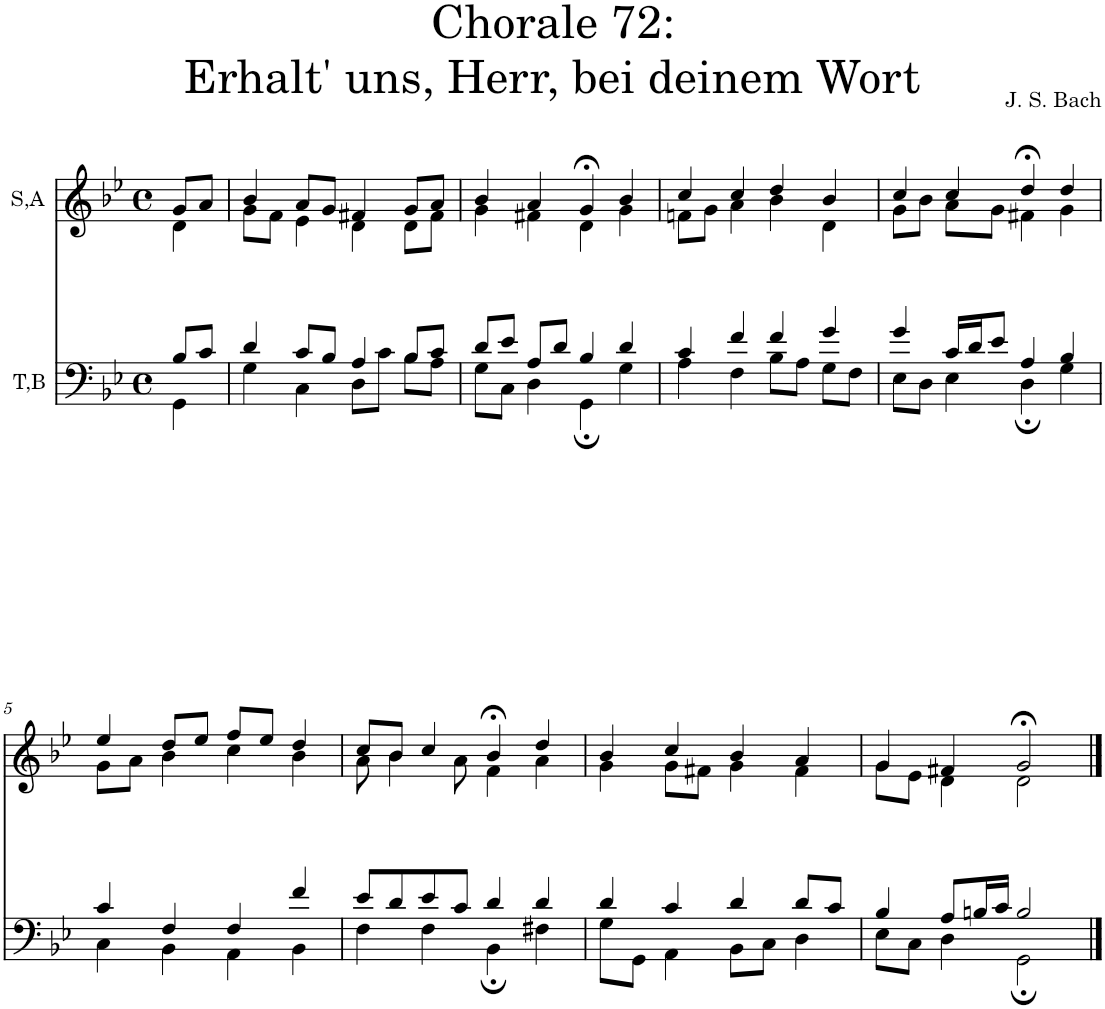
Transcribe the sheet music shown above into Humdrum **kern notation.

**kern	**kern
*part2	*part1
*staff2	*staff1
*I"T,B	*I"S,A
*clefF4	*clefG2
*k[b-e-]	*k[b-e-]
*M4/4	*M4/4
*met(c)	*met(c)
=	=
*^	*^
8B-/L	4GG\	8g/L	4d\
8c/J	.	8a/J	.
=1	=1	=1	=1
4d/	4G\	4b-/	8g\L
.	.	.	8f\J
8c/L	4C\	8a/L	4e-\
8B-/J	.	8g/J	.
4A/	8D\L	4f#X/	4d\
.	8c\J	.	.
8B-/L	8B-\L	8g/L	8d\L
8c/J	8A\J	8a/J	8f#\J
=2	=2	=2	=2
8d/L	8G\L	4b-/	4g\
8e-/J	8C\J	.	.
8A/L	4D\	4a/	4f#X\
8d/J	.	.	.
4B-/	4GG;\	4g;</	4d\
4d/	4G\	4b-/	4g\
=3	=3	=3	=3
4c/	4A\	4cc/	8fn\L
.	.	.	8g\J
4f/	4F\	4cc/	4a\
4f/	8B-\L	4dd/	4b-\
.	8A\J	.	.
4g/	8G\L	4b-/	4d\
.	8F\J	.	.
=4	=4	=4	=4
4g/	8E-\L	4cc/	8g\L
.	8D\J	.	8b-\J
16c/LL	4E-\	4cc/	8a\L
16d/J	.	.	.
8e-/J	.	.	8g\J
4A/	4D;\	4dd;</	4f#X\
4B-/	4G\	4dd/	4g\
!!LO:LB:g=z	!!
=5	=5	=5	=5
4c/	4C\	4ee-/	8g\L
.	.	.	8a\J
4F/	4BB-\	8dd/L	4b-\
.	.	8ee-/J	.
4F/	4AA\	8ff/L	4cc\
.	.	8ee-/J	.
4f/	4BB-\	4dd/	4b-\
=6	=6	=6	=6
8e-/L	4F\	8cc/L	8a\
8d/	.	8b-/J	4b-\
8e-/	4F\	4cc/	.
8c/J	.	.	8a\
4d/	4BB-;\	4b-;</	4f\
4d/	4F#X\	4dd/	4a\
=7	=7	=7	=7
4d/	8G\L	4b-/	4g\
.	8GG\J	.	.
4c/	4AA\	4cc/	8g\L
.	.	.	8f#X\J
4d/	8BB-\L	4b-/	4g\
.	8C\J	.	.
8d/L	4D\	4a/	4f#\
8c/J	.	.	.
=8	=8	=8	=8
4B-/	8E-\L	4g/	8g\L
.	8C\J	.	8e-\J
8A/L	4D\	4f#X/	4d\
16Bn/L	.	.	.
16c/JJ	.	.	.
2B/	2GG;\	2g;</	2d\
*v	*v	*	*
*	*v	*v
==	==
*-	*-
